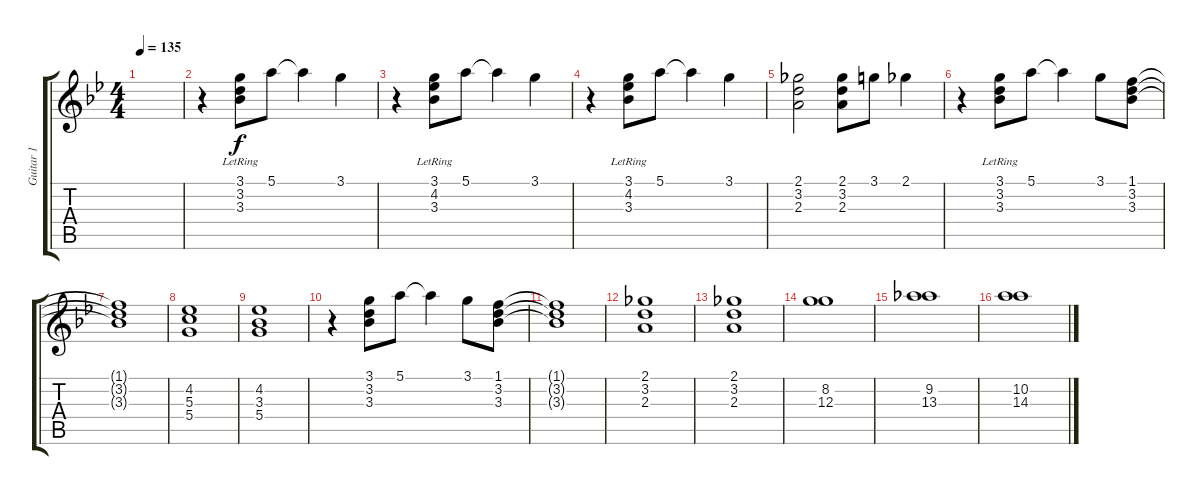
\track ("Guitar 1" "Guitar 1") {instrument distortionguitar}
\staff {score tabs}
\tuning (E4 B3 G3 D3 A2 E2) {hide}
\ts (4 4)
\tempo 135
\clef g2
\ks bb
|
r.4 (3.1 3.2{lr} 3.3{lr}).8 5.1.8 5.1{t}.4 3.1.4 |
r.4 (3.1 4.2{lr} 3.3{lr}).8 5.1.8 5.1{t}.4 3.1.4 |
r.4 (3.1 4.2{lr} 3.3{lr}).8 5.1.8 5.1{t}.4 3.1.4 |
(2.1 3.2 2.3).2 (2.1 3.2 2.3).8 3.1.8 2.1.4 |
r.4 (3.1 3.2{lr} 3.3{lr}).8 5.1.8 5.1{t}.4 3.1.8 (1.1 3.2 3.3).8 |
(1.1{t} 3.2{t} 3.3{t}).1 |
(4.2 5.3 5.4).1 |
(4.2 3.3 5.4).1 |
r.4 (3.1 3.2 3.3).8 5.1.8 5.1{t}.4 3.1.8 (1.1 3.2 3.3).8 |
(1.1{t} 3.2{t} 3.3{t}).1 |
(2.1 3.2 2.3).1 |
(2.1 3.2 2.3).1 |
(8.2 12.3).1 |
(9.2 13.3).1 |
(10.2 14.3).1
